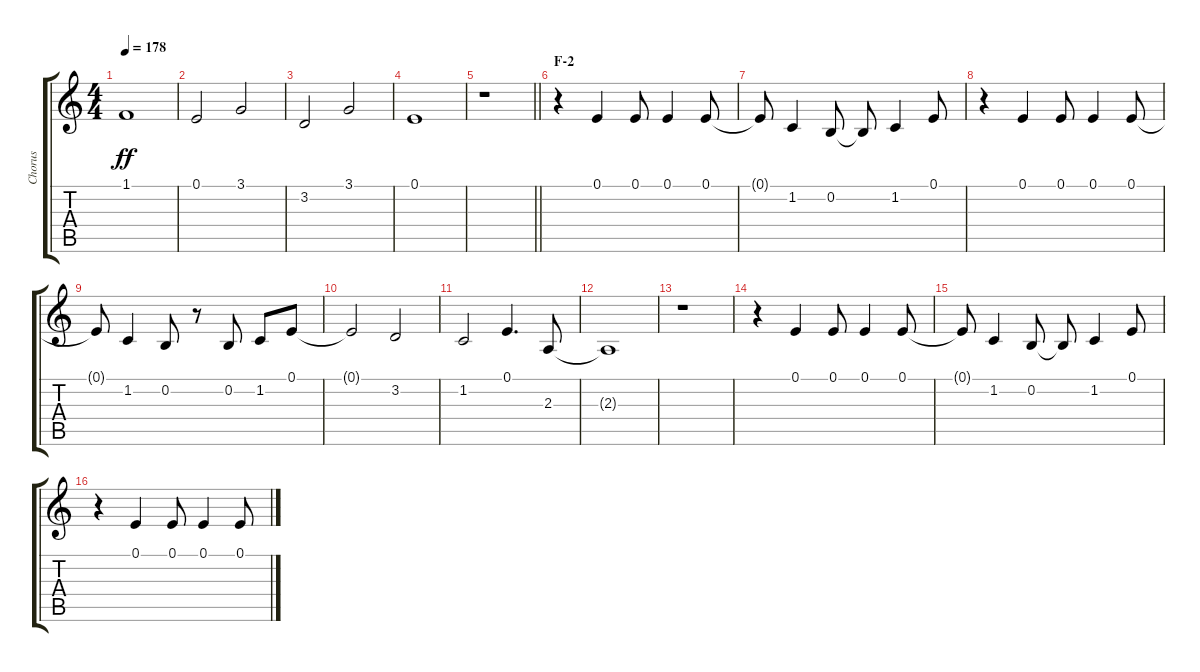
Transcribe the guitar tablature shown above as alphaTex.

\track ("Chorus" "Chorus") {instrument voiceoohs}
\staff {score tabs}
\tuning (E4 B3 G3 D3 A2 E2) {hide}
\ts (4 4)
\tempo 178
\clef g2
\ks c
1.1{t}.1{dy ff} |
0.1.2 3.1.2 |
3.2.2 3.1.2 |
0.1.1 |
\barLineRight lightlight
r.1 |
\section ("" "F-2")
r.4 0.1.4 0.1.8 0.1.4 0.1.8 |
0.1{t}.8 1.2.4 0.2.8 0.2{t}.8 1.2.4 0.1.8 |
r.4 0.1.4 0.1.8 0.1.4 0.1.8 |
0.1{t}.8 1.2.4 0.2.8 r.8 0.2.8 1.2.8 0.1.8 |
0.1{t}.2 3.2.2 |
1.2.2 0.1.4{d} 2.3.8 |
2.3{t}.1 |
r.1 |
r.4 0.1.4 0.1.8 0.1.4 0.1.8 |
0.1{t}.8 1.2.4 0.2.8 0.2{t}.8 1.2.4 0.1.8 |
r.4 0.1.4 0.1.8 0.1.4 0.1.8
